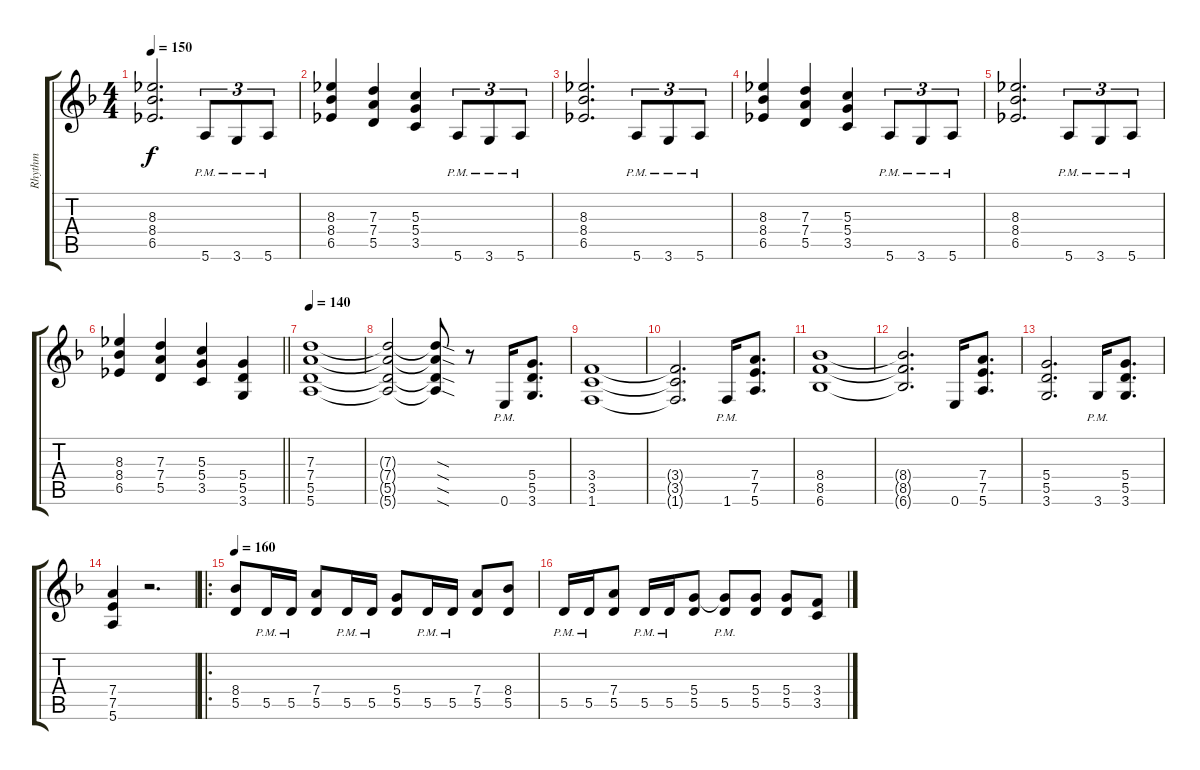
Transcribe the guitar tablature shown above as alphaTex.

\track ("Rhythm" "Rhythm") {instrument overdrivenguitar}
\staff {score tabs}
\tuning (E4 B3 G3 D3 A2 E2) {hide}
\ts (4 4)
\tempo 150
\clef g2
\ks f
(8.3 8.4 6.5).2{d dy f} 5.6{pm}.8{tu (3 2)} 3.6{pm}.8{tu (3 2)} 5.6{pm}.8{tu (3 2)} |
(8.3 8.4 6.5).4 (7.3 7.4 5.5).4 (5.3 5.4 3.5).4 5.6{pm}.8{tu (3 2)} 3.6{pm}.8{tu (3 2)} 5.6{pm}.8{tu (3 2)} |
(8.3 8.4 6.5).2{d} 5.6{pm}.8{tu (3 2)} 3.6{pm}.8{tu (3 2)} 5.6{pm}.8{tu (3 2)} |
(8.3 8.4 6.5).4 (7.3 7.4 5.5).4 (5.3 5.4 3.5).4 5.6{pm}.8{tu (3 2)} 3.6{pm}.8{tu (3 2)} 5.6{pm}.8{tu (3 2)} |
(8.3 8.4 6.5).2{d} 5.6{pm}.8{tu (3 2)} 3.6{pm}.8{tu (3 2)} 5.6{pm}.8{tu (3 2)} |
\barLineRight lightlight
(8.3 8.4 6.5).4 (7.3 7.4 5.5).4 (5.3 5.4 3.5).4 (5.4 5.5 3.6).4 |
\tempo 140
(7.3 7.4 5.5 5.6).1{instrument overdrivenguitar} |
(7.3{t} 7.4{t} 5.5{t} 5.6{t}).2 (7.3{sod t} 7.4{sod t} 5.5{sod t} 5.6{sod t}).8 r.8 0.6{pm}.16 (5.4 5.5 3.6).8{d} |
(3.4 3.5 1.6).1 |
(3.4{t} 3.5{t} 1.6{t}).2{d} 1.6{pm}.16 (7.4 7.5 5.6).8{d} |
(8.4 8.5 6.6).1 |
(8.4{t} 8.5{t} 6.6{t}).2{d} 0.6.16 (7.4 7.5 5.6).8{d} |
(5.4 5.5 3.6).2{d} 3.6{pm}.16 (5.4 5.5 3.6).8{d} |
(7.4 7.5 5.6).4 r.2{d} |
\ro
\tempo 160
(8.4 5.5).8 5.5{pm}.16 5.5{pm}.16 (7.4 5.5).8 5.5{pm}.16 5.5{pm}.16 (5.4 5.5).8 5.5{pm}.16 5.5{pm}.16 (7.4 5.5).8 (8.4 5.5).8 |
5.5{pm}.16 5.5{pm}.16 (7.4 5.5).8 5.5{pm}.16 5.5{pm}.16 (5.4 5.5).8 (5.4{t} 5.5{pm}).8 (5.4 5.5).8 (5.4 5.5).8 (3.4 3.5).8
